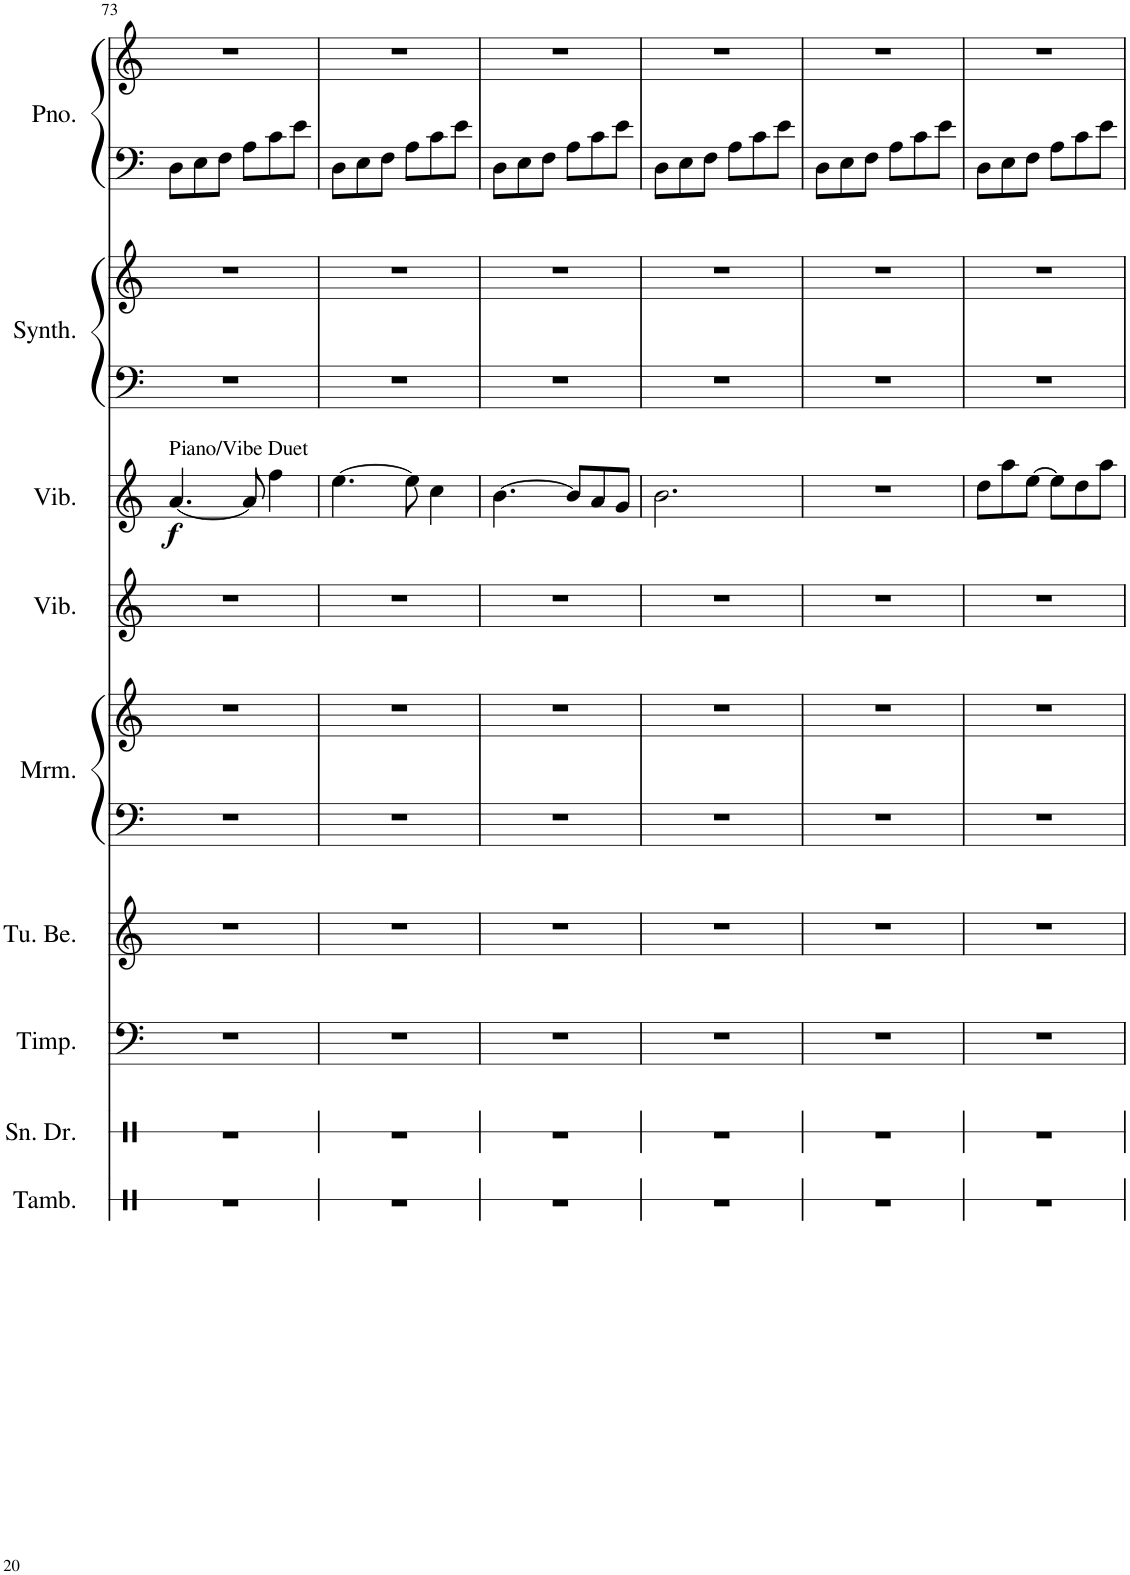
**kern	**kern	**kern	**kern	**kern	**kern	**kern	**kern	**dynam	**kern	**kern	**kern	**kern
*part9	*part8	*part7	*part6	*part5	*part5	*part4	*part3	*part3	*part2	*part2	*part1	*part1
*staff12	*staff11	*staff10	*staff9	*staff8	*staff7	*staff6	*staff5	*staff5	*staff4	*staff3	*staff2	*staff1
*I"Tambourine	*I"Snare Drum	*I"Timpani	*I"Tubular Bells	*I"Marimba	*	*I"Vibraphone	*I"Vibraphone	*	*I"Keyboard Synthesizer	*	*I"Piano	*
*I'Tamb.	*I'Sn. Dr.	*I'Timp.	*I'Tu. Be.	*I'Mrm.	*	*I'Vib.	*I'Vib.	*	*I'Synth.	*	*I'Pno.	*
!!LO:PB:g=z
*clefX	*clefX	*clefF4	*clefG2	*clefF4	*clefG2	*clefG2	*clefG2	*	*clefF4	*clefG2	*clefF4	*clefG2
*k[]	*k[]	*k[]	*k[]	*k[]	*k[]	*k[]	*k[]	*	*k[]	*k[]	*k[]	*k[]
*M6/8	*M6/8	*M6/8	*M6/8	*M6/8	*M6/8	*M6/8	*M6/8	*	*M6/8	*M6/8	*M6/8	*M6/8
=73	=73	=73	=73	=73	=73	=73	=73	=73	=73	=73	=73	=73
!	!	!	!	!	!	!	!LO:TX:a:t=Piano/Vibe Duet	!	!	!	!	!
!	!	!	!	!	!	!	!	!LO:DY:b	!	!	!	!
2.r	2.r	2.r	2.r	2.r	2.r	2.r	[4.a/	f	2.r	2.r	8D\L	2.r
.	.	.	.	.	.	.	.	.	.	.	8E\	.
.	.	.	.	.	.	.	.	.	.	.	8F\J	.
.	.	.	.	.	.	.	8a/]	.	.	.	8A\L	.
.	.	.	.	.	.	.	4ff\	.	.	.	8c\	.
.	.	.	.	.	.	.	.	.	.	.	8e\J	.
=74	=74	=74	=74	=74	=74	=74	=74	=74	=74	=74	=74	=74
2.r	2.r	2.r	2.r	2.r	2.r	2.r	[4.ee\	.	2.r	2.r	8D\L	2.r
.	.	.	.	.	.	.	.	.	.	.	8E\	.
.	.	.	.	.	.	.	.	.	.	.	8F\J	.
.	.	.	.	.	.	.	8ee\]	.	.	.	8A\L	.
.	.	.	.	.	.	.	4cc\	.	.	.	8c\	.
.	.	.	.	.	.	.	.	.	.	.	8e\J	.
=75	=75	=75	=75	=75	=75	=75	=75	=75	=75	=75	=75	=75
2.r	2.r	2.r	2.r	2.r	2.r	2.r	[4.b\	.	2.r	2.r	8D\L	2.r
.	.	.	.	.	.	.	.	.	.	.	8E\	.
.	.	.	.	.	.	.	.	.	.	.	8F\J	.
.	.	.	.	.	.	.	8b/L]	.	.	.	8A\L	.
.	.	.	.	.	.	.	8a/	.	.	.	8c\	.
.	.	.	.	.	.	.	8g/J	.	.	.	8e\J	.
=76	=76	=76	=76	=76	=76	=76	=76	=76	=76	=76	=76	=76
2.r	2.r	2.r	2.r	2.r	2.r	2.r	2.b\	.	2.r	2.r	8D\L	2.r
.	.	.	.	.	.	.	.	.	.	.	8E\	.
.	.	.	.	.	.	.	.	.	.	.	8F\J	.
.	.	.	.	.	.	.	.	.	.	.	8A\L	.
.	.	.	.	.	.	.	.	.	.	.	8c\	.
.	.	.	.	.	.	.	.	.	.	.	8e\J	.
=77	=77	=77	=77	=77	=77	=77	=77	=77	=77	=77	=77	=77
2.r	2.r	2.r	2.r	2.r	2.r	2.r	2.r	.	2.r	2.r	8D\L	2.r
.	.	.	.	.	.	.	.	.	.	.	8E\	.
.	.	.	.	.	.	.	.	.	.	.	8F\J	.
.	.	.	.	.	.	.	.	.	.	.	8A\L	.
.	.	.	.	.	.	.	.	.	.	.	8c\	.
.	.	.	.	.	.	.	.	.	.	.	8e\J	.
=78	=78	=78	=78	=78	=78	=78	=78	=78	=78	=78	=78	=78
2.r	2.r	2.r	2.r	2.r	2.r	2.r	8dd\L	.	2.r	2.r	8D\L	2.r
.	.	.	.	.	.	.	8aa\	.	.	.	8E\	.
.	.	.	.	.	.	.	[8ee\J	.	.	.	8F\J	.
.	.	.	.	.	.	.	8ee\L]	.	.	.	8A\L	.
.	.	.	.	.	.	.	8dd\	.	.	.	8c\	.
.	.	.	.	.	.	.	8aa\J	.	.	.	8e\J	.
=	=	=	=	=	=	=	=	=	=	=	=	=
*-	*-	*-	*-	*-	*-	*-	*-	*-	*-	*-	*-	*-
